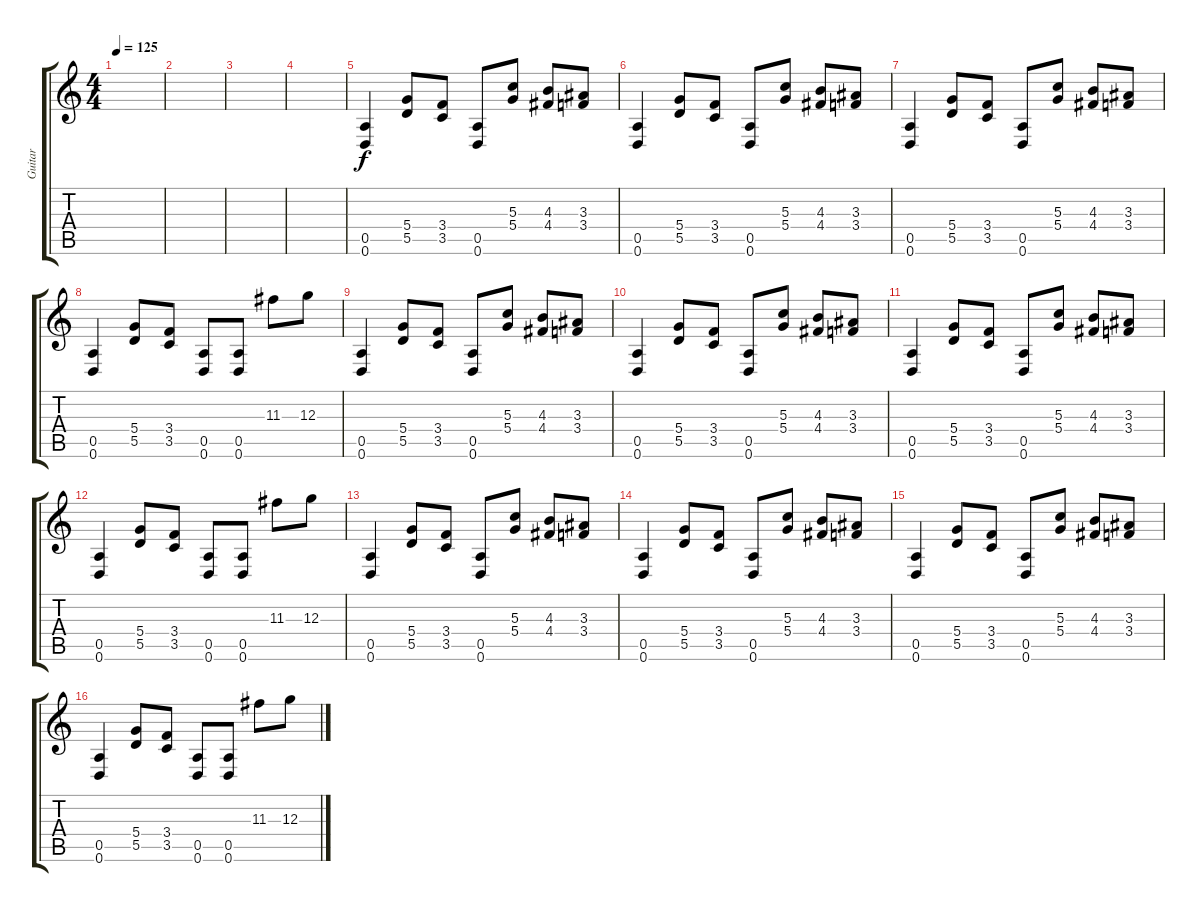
\track ("Guitar" "Guitar") {instrument distortionguitar}
\staff {score tabs}
\tuning (E4 B3 G3 D3 A2 D2) {hide}
\ts (4 4)
\tempo 125
\clef g2
\ks c
|
|
|
|
(0.5 0.6).4 (5.4 5.5).8 (3.4 3.5).8 (0.5 0.6).8 (5.3 5.4).8 (4.3 4.4).8 (3.3 3.4).8 |
(0.5 0.6).4 (5.4 5.5).8 (3.4 3.5).8 (0.5 0.6).8 (5.3 5.4).8 (4.3 4.4).8 (3.3 3.4).8 |
(0.5 0.6).4 (5.4 5.5).8 (3.4 3.5).8 (0.5 0.6).8 (5.3 5.4).8 (4.3 4.4).8 (3.3 3.4).8 |
(0.5 0.6).4 (5.4 5.5).8 (3.4 3.5).8 (0.5 0.6).8 (0.5 0.6).8 11.3.8 12.3.8 |
(0.5 0.6).4 (5.4 5.5).8 (3.4 3.5).8 (0.5 0.6).8 (5.3 5.4).8 (4.3 4.4).8 (3.3 3.4).8 |
(0.5 0.6).4 (5.4 5.5).8 (3.4 3.5).8 (0.5 0.6).8 (5.3 5.4).8 (4.3 4.4).8 (3.3 3.4).8 |
(0.5 0.6).4 (5.4 5.5).8 (3.4 3.5).8 (0.5 0.6).8 (5.3 5.4).8 (4.3 4.4).8 (3.3 3.4).8 |
(0.5 0.6).4 (5.4 5.5).8 (3.4 3.5).8 (0.5 0.6).8 (0.5 0.6).8 11.3.8 12.3.8 |
(0.5 0.6).4 (5.4 5.5).8 (3.4 3.5).8 (0.5 0.6).8 (5.3 5.4).8 (4.3 4.4).8 (3.3 3.4).8 |
(0.5 0.6).4 (5.4 5.5).8 (3.4 3.5).8 (0.5 0.6).8 (5.3 5.4).8 (4.3 4.4).8 (3.3 3.4).8 |
(0.5 0.6).4 (5.4 5.5).8 (3.4 3.5).8 (0.5 0.6).8 (5.3 5.4).8 (4.3 4.4).8 (3.3 3.4).8 |
(0.5 0.6).4 (5.4 5.5).8 (3.4 3.5).8 (0.5 0.6).8 (0.5 0.6).8 11.3.8 12.3.8
